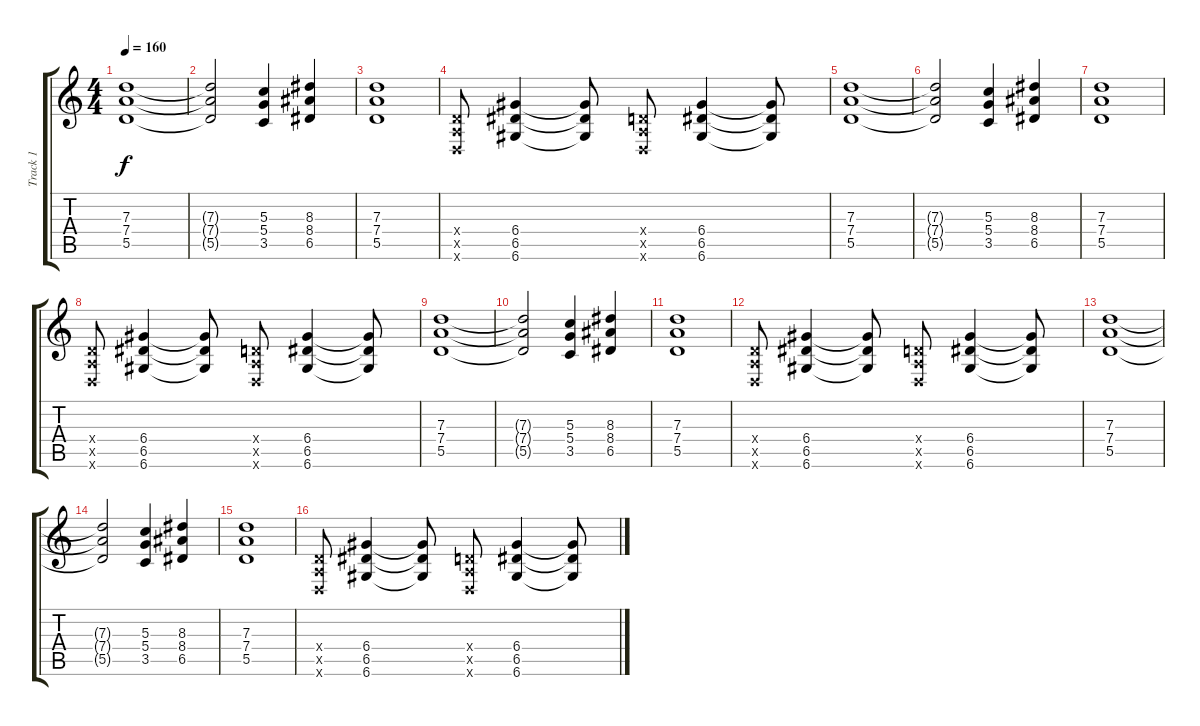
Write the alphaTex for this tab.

\track ("Track 1" "Track 1") {instrument distortionguitar}
\staff {score tabs}
\tuning (E4 B3 G3 D3 A2 D2) {hide}
\ts (4 4)
\tempo 160
\clef g2
\ks c
(7.3 7.4 5.5).1{dy f} |
(7.3{t} 7.4{t} 5.5{t}).2 (5.3 5.4 3.5).4 (8.3 8.4 6.5).4 |
(7.3 7.4 5.5).1 |
(0.4{x} 0.5{x} 0.6{x}).8 (6.4 6.5 6.6).4 (6.4{t} 6.5{t} 6.6{t}).8 (0.4{x} 0.5{x} 0.6{x}).8 (6.4 6.5 6.6).4 (6.4{t} 6.5{t} 6.6{t}).8 |
(7.3 7.4 5.5).1 |
(7.3{t} 7.4{t} 5.5{t}).2 (5.3 5.4 3.5).4 (8.3 8.4 6.5).4 |
(7.3 7.4 5.5).1 |
(0.4{x} 0.5{x} 0.6{x}).8 (6.4 6.5 6.6).4 (6.4{t} 6.5{t} 6.6{t}).8 (0.4{x} 0.5{x} 0.6{x}).8 (6.4 6.5 6.6).4 (6.4{t} 6.5{t} 6.6{t}).8 |
(7.3 7.4 5.5).1 |
(7.3{t} 7.4{t} 5.5{t}).2 (5.3 5.4 3.5).4 (8.3 8.4 6.5).4 |
(7.3 7.4 5.5).1 |
(0.4{x} 0.5{x} 0.6{x}).8 (6.4 6.5 6.6).4 (6.4{t} 6.5{t} 6.6{t}).8 (0.4{x} 0.5{x} 0.6{x}).8 (6.4 6.5 6.6).4 (6.4{t} 6.5{t} 6.6{t}).8 |
(7.3 7.4 5.5).1 |
(7.3{t} 7.4{t} 5.5{t}).2 (5.3 5.4 3.5).4 (8.3 8.4 6.5).4 |
(7.3 7.4 5.5).1 |
(0.4{x} 0.5{x} 0.6{x}).8 (6.4 6.5 6.6).4 (6.4{t} 6.5{t} 6.6{t}).8 (0.4{x} 0.5{x} 0.6{x}).8 (6.4 6.5 6.6).4 (6.4{t} 6.5{t} 6.6{t}).8
